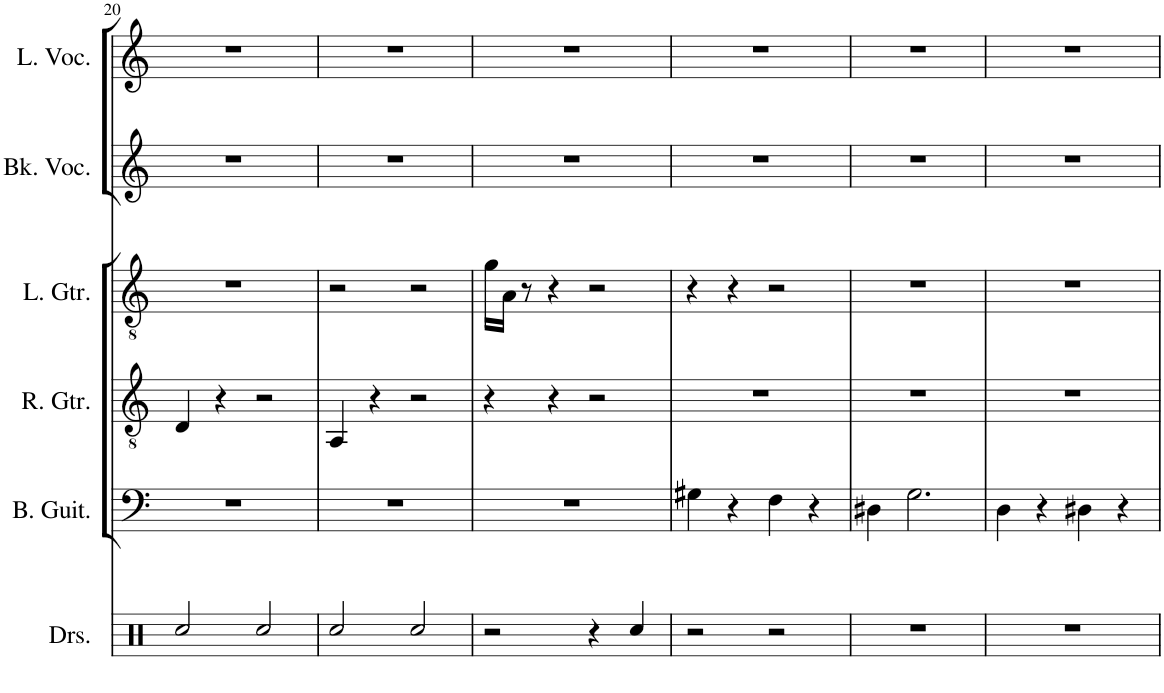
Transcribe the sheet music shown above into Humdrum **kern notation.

**kern	**kern	**kern	**kern	**kern	**kern
*part6	*part5	*part4	*part3	*part2	*part1
*staff6	*staff5	*staff4	*staff3	*staff2	*staff1
*I"Drumset	*I"Bass Guitar	*I"Rhythm Guitar	*I"Lead Guitar	*I"Backing Vocals	*I"Lead Vocals
*I'Drs.	*I'B. Guit.	*I'R. Gtr.	*I'L. Gtr.	*I'Bk. Voc.	*I'L. Voc.
!!LO:PB:g=z
*clefX	*clefF4	*clefGv2	*clefGv2	*clefG2	*clefG2
*	*Trd7c12	*	*	*	*
*k[]	*k[]	*k[]	*k[]	*k[]	*k[]
*M4/4	*M4/4	*M4/4	*M4/4	*M4/4	*M4/4
=20	=20	=20	=20	=20	=20
2Rcc/	1r	4D/	1r	1r	1r
.	.	4r	.	.	.
2Rcc/	.	2r	.	.	.
=21	=21	=21	=21	=21	=21
2Rcc/	1r	4AA/	2r	1r	1r
.	.	4r	.	.	.
2Rcc/	.	2r	2r	.	.
=22	=22	=22	=22	=22	=22
2r	1r	4r	16g\LL	1r	1r
.	.	.	16A\JJ	.	.
.	.	.	8r	.	.
.	.	4r	4r	.	.
4r	.	2r	2r	.	.
4Rcc/	.	.	.	.	.
=23	=23	=23	=23	=23	=23
2r	4G#X\	1r	4r	1r	1r
.	4r	.	4r	.	.
2r	4F\	.	2r	.	.
.	4r	.	.	.	.
=24	=24	=24	=24	=24	=24
1r	4D#X\	1r	1r	1r	1r
.	2.G\	.	.	.	.
=25	=25	=25	=25	=25	=25
1r	4D\	1r	1r	1r	1r
.	4r	.	.	.	.
.	4D#X\	.	.	.	.
.	4r	.	.	.	.
=	=	=	=	=	=
*-	*-	*-	*-	*-	*-
